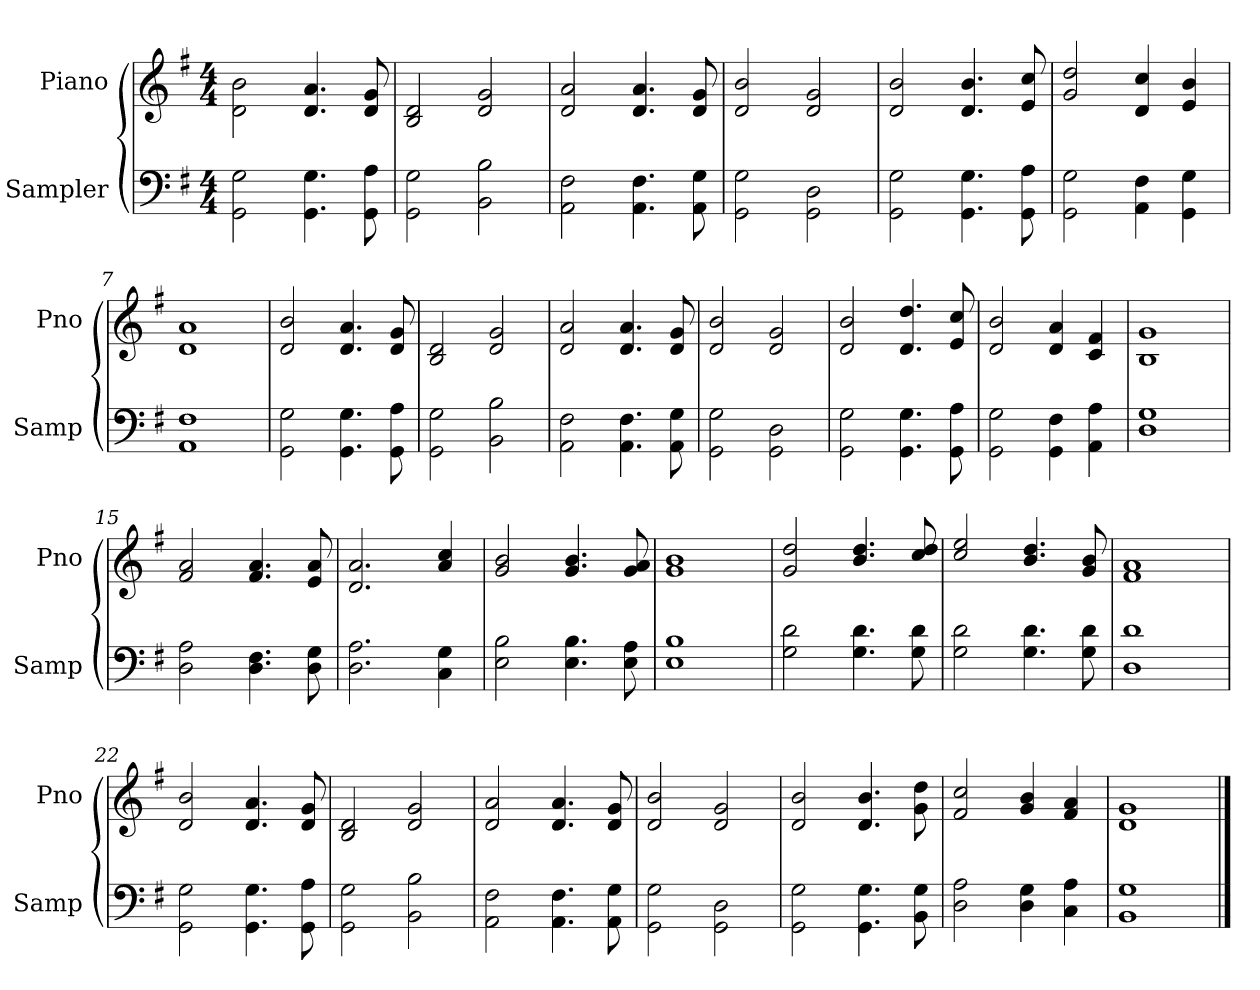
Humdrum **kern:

**kern	**kern
*part2	*part1
*staff2	*staff1
*I"Sampler	*I"Piano
*I'Samp	*I'Pno
*clefF4	*clefG2
*k[f#]	*k[f#]
*G:	*G:
*M4/4	*M4/4
=1	=1
2GG\ 2G\	2d\ 2b\
4.GG\ 4.G\	4.d/ 4.a/
8GG\ 8A\	8d/ 8g/
=2	=2
2GG\ 2G\	2B/ 2d/
2BB\ 2B\	2d/ 2g/
=3	=3
2AA\ 2F#\	2d/ 2a/
4.AA\ 4.F#\	4.d/ 4.a/
8AA\ 8G\	8d/ 8g/
=4	=4
2GG\ 2G\	2d/ 2b/
2GG\ 2D\	2d/ 2g/
=5	=5
2GG\ 2G\	2d/ 2b/
4.GG\ 4.G\	4.d/ 4.b/
8GG\ 8A\	8e/ 8cc/
=6	=6
2GG\ 2G\	2g/ 2dd/
4AA\ 4F#\	4d/ 4cc/
4GG\ 4G\	4e/ 4b/
=7	=7
1AA\ 1F#\	1d/ 1a/
=8	=8
2GG\ 2G\	2d/ 2b/
4.GG\ 4.G\	4.d/ 4.a/
8GG\ 8A\	8d/ 8g/
=9	=9
2GG\ 2G\	2B/ 2d/
2BB\ 2B\	2d/ 2g/
=10	=10
2AA\ 2F#\	2d/ 2a/
4.AA\ 4.F#\	4.d/ 4.a/
8AA\ 8G\	8d/ 8g/
=11	=11
2GG\ 2G\	2d/ 2b/
2GG\ 2D\	2d/ 2g/
=12	=12
2GG\ 2G\	2d/ 2b/
4.GG\ 4.G\	4.d/ 4.dd/
8GG\ 8A\	8e/ 8cc/
=13	=13
2GG\ 2G\	2d/ 2b/
4GG\ 4F#\	4d/ 4a/
4AA\ 4A\	4c/ 4f#/
=14	=14
1D\ 1G\	1B/ 1g/
=15	=15
2D\ 2A\	2f#/ 2a/
4.D\ 4.F#\	4.f#/ 4.a/
8D\ 8G\	8e/ 8a/
=16	=16
2.D\ 2.A\	2.d/ 2.a/
4C\ 4G\	4a/ 4cc/
=17	=17
2E\ 2B\	2g/ 2b/
4.E\ 4.B\	4.g/ 4.b/
8E\ 8A\	8g/ 8a/
=18	=18
1E\ 1B\	1g/ 1b/
=19	=19
2G\ 2d\	2g/ 2dd/
4.G\ 4.d\	4.b/ 4.dd/
8G\ 8d\	8cc/ 8dd/
=20	=20
2G\ 2d\	2cc/ 2ee/
4.G\ 4.d\	4.b/ 4.dd/
8G\ 8d\	8g/ 8b/
=21	=21
1D\ 1d\	1f#/ 1a/
=22	=22
2GG\ 2G\	2d/ 2b/
4.GG\ 4.G\	4.d/ 4.a/
8GG\ 8A\	8d/ 8g/
=23	=23
2GG\ 2G\	2B/ 2d/
2BB\ 2B\	2d/ 2g/
=24	=24
2AA\ 2F#\	2d/ 2a/
4.AA\ 4.F#\	4.d/ 4.a/
8AA\ 8G\	8d/ 8g/
=25	=25
2GG\ 2G\	2d/ 2b/
2GG\ 2D\	2d/ 2g/
=26	=26
2GG\ 2G\	2d 2b
4.GG\ 4.G\	4.d 4.b
8BB 8G	8g 8dd
=27	=27
2D 2A	2f# 2cc
4D 4G	4g/ 4b/
4C 4A	4f#/ 4a/
=28	=28
1BB\ 1G\	1d/ 1g/
==	==
*-	*-
